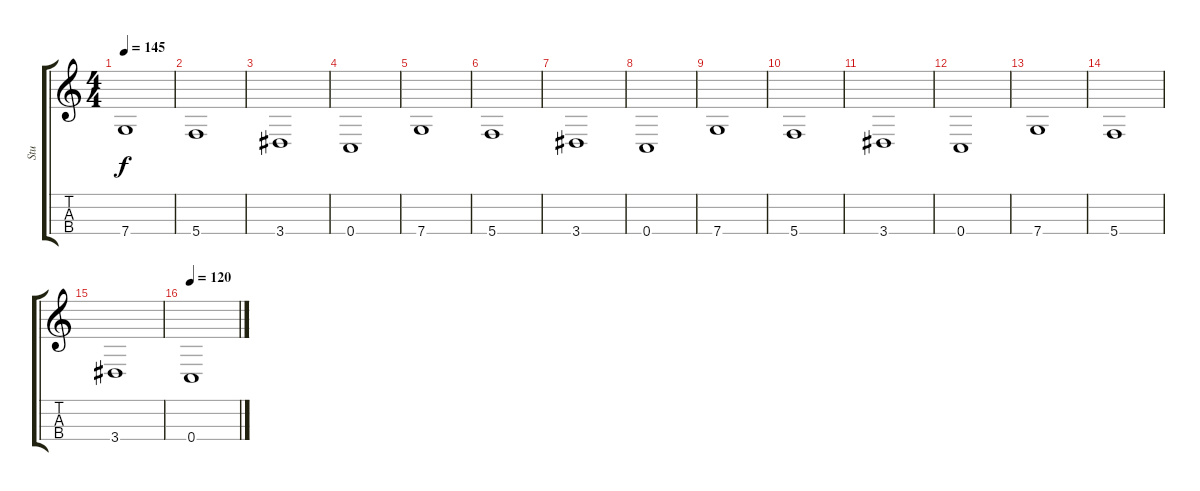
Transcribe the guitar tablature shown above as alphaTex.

\track ("Stu" "Stu") {instrument electricbasspick}
\staff {score tabs}
\tuning (F3 C3 G2 C2) {hide}
\ts (4 4)
\tempo 145
\clef g2
\ks c
7.4.1{dy f} |
5.4.1 |
3.4.1 |
0.4.1 |
7.4.1 |
5.4.1 |
3.4.1 |
0.4.1 |
7.4.1 |
5.4.1 |
3.4.1 |
0.4.1 |
7.4.1 |
5.4.1 |
3.4.1 |
\tempo 120
0.4.1
